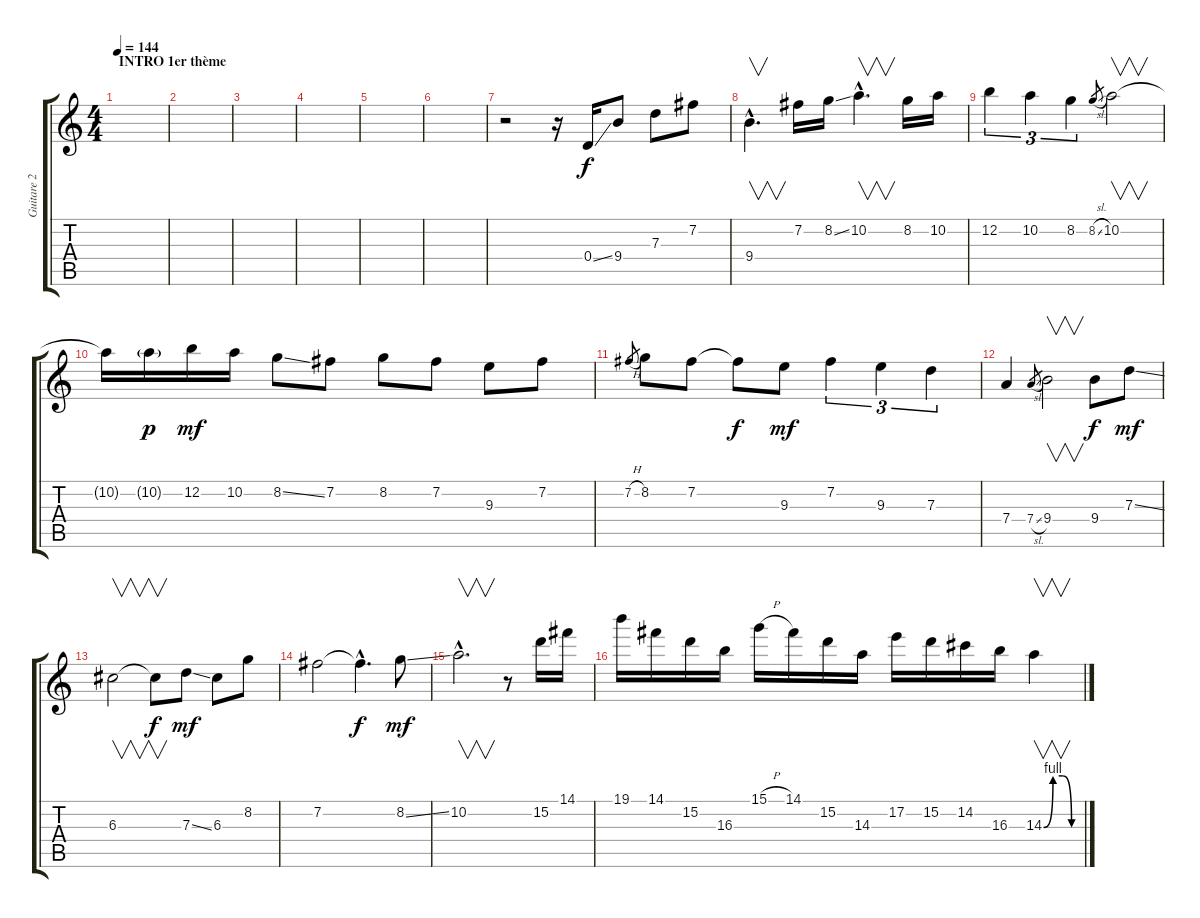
\track ("Guitare 2 ( Electrique )" "Guitare 2 ") {instrument distortionguitar}
\staff {score tabs}
\tuning (E4 B3 G3 D3 A2 E2) {hide}
\ts (4 4)
\section ("" "INTRO 1er thème")
\tempo 144
\tempo 120
\tempo 144
\clef g2
\ks c
|
|
|
|
|
|
r.2 r.16 0.4{ss}.16 9.4.8 7.3.8 7.2.8 |
9.4{hac}.4{v d} 7.2.16 8.2{ss}.16 10.2{hac}.4{v d} 8.2.16 10.2.16 |
12.2.4{tu (3 2)} 10.2.4{tu (3 2)} 8.2.4{tu (3 2)} 8.2{sl}.8{gr} 10.2.2{v} |
10.2{t}.16{dy f} 10.2{g}.16{dy p} 12.2.16{dy mf} 10.2.16 8.2{ss}.8 7.2.8 8.2.8 7.2.8 9.3.8 7.2.8 |
7.2{h}.8{gr} 8.2.8 7.2.8 7.2{t}.8{dy f} 9.3.8{dy mf} 7.2.4{tu (3 2)} 9.3.4{tu (3 2)} 7.3.4{tu (3 2)} |
7.4.4 7.4{sl}.8{gr} 9.4.2{v} 9.4.8{dy f} 7.3{ss}.8{dy mf} |
6.3.2{v} 6.3{t}.8{v dy f} 7.3{ss}.8{dy mf} 6.3.8 8.2.8 |
7.2.2 7.2{hac t}.4{d dy f} 8.2{ss}.8{dy mf} |
10.2{hac}.2{v d} r.8 15.2.16 14.1.16 |
19.1.16 14.1.16 15.2.16 16.3.16 15.1{h}.16 14.1.16 15.2.16 14.3.16 17.2.16 15.2.16 14.2.16 16.3.16 14.3{be (custom 0 0 15 4 30 4 45 0 60 0)}.4{v}
